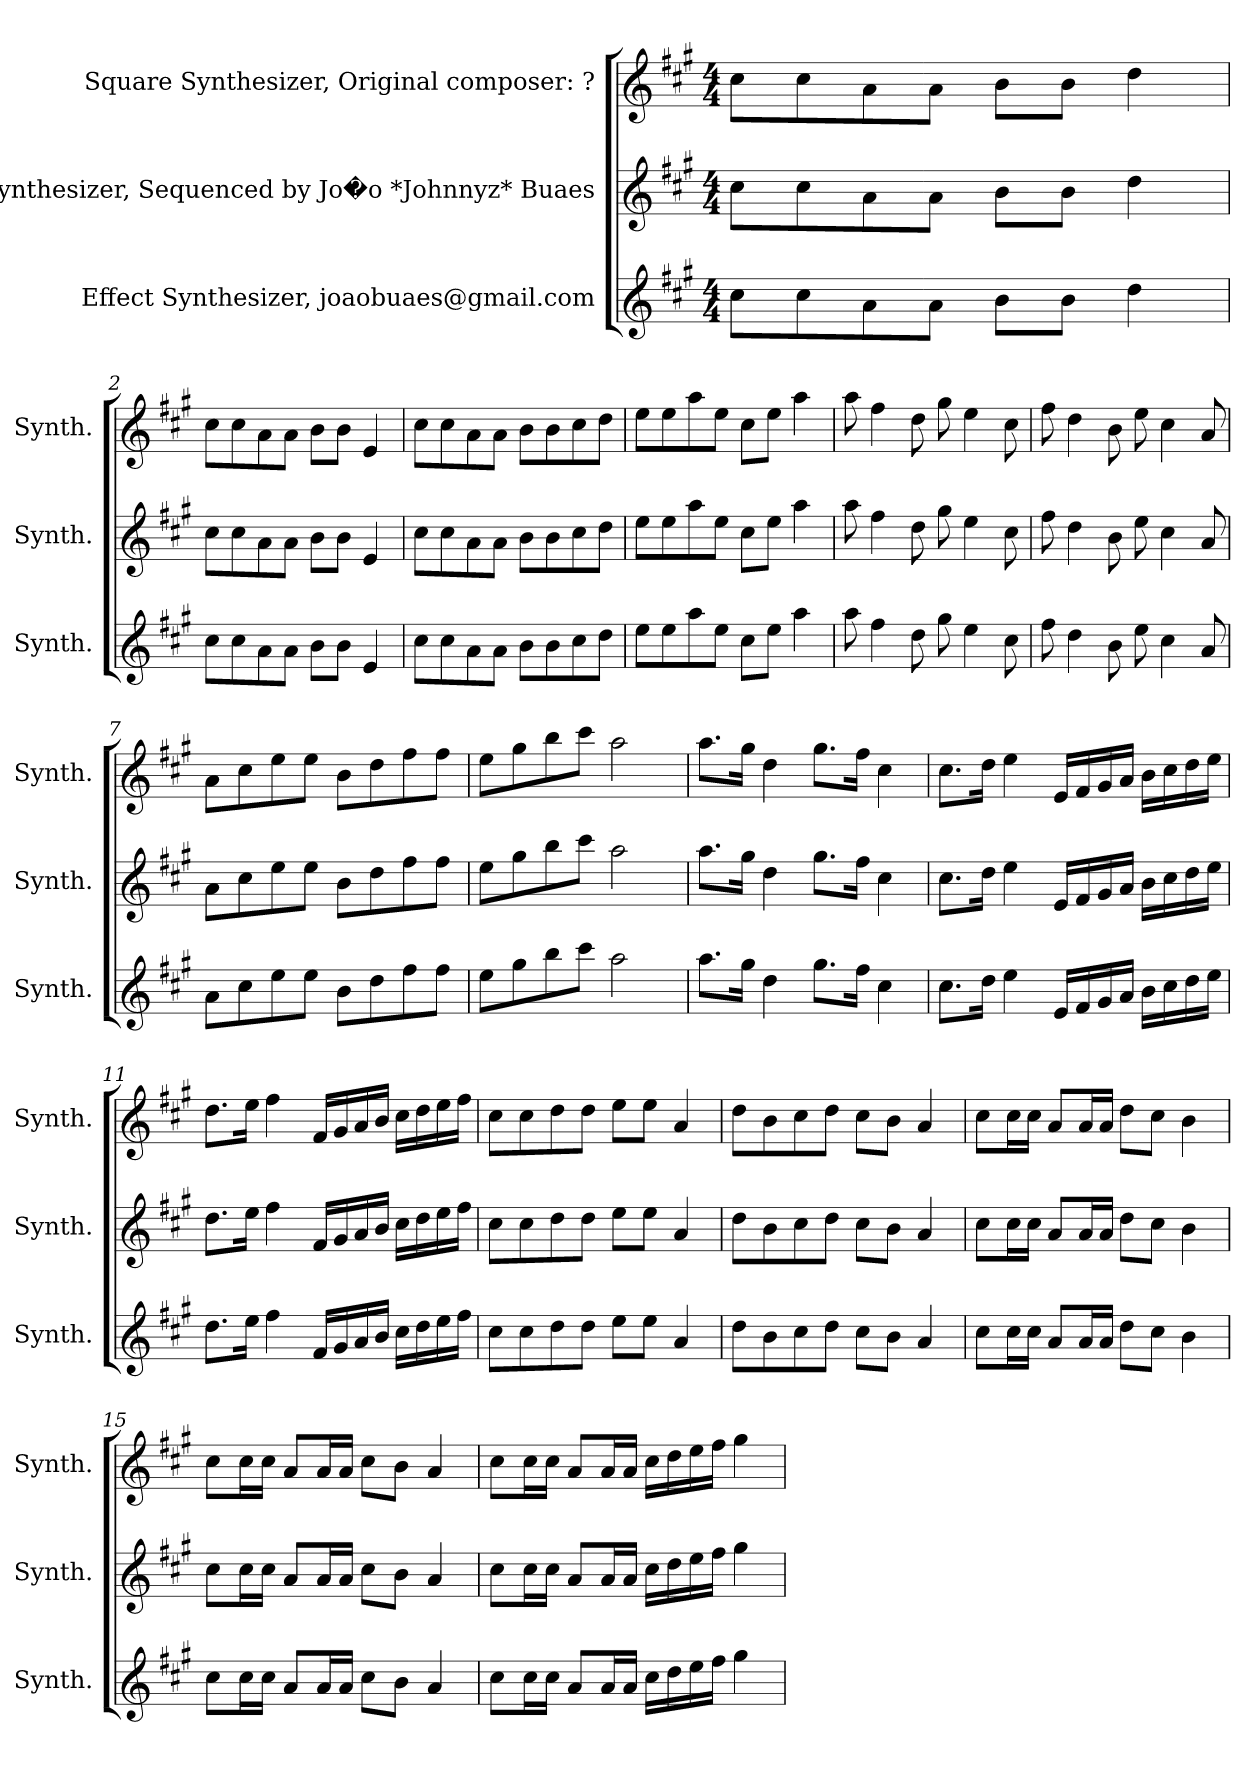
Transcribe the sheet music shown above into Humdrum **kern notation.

**kern	**kern	**kern
*part3	*part2	*part1
*staff3	*staff2	*staff1
*I"Effect Synthesizer, joaobuaes@gmail.com	*I"Square Synthesizer, Sequenced by Jo�o *Johnnyz* Buaes	*I"Square Synthesizer, Original composer: ?
*I'Synth.	*I'Synth.	*I'Synth.
*clefG2	*clefG2	*clefG2
*k[f#c#g#]	*k[f#c#g#]	*k[f#c#g#]
*M4/4	*M4/4	*M4/4
*MM130	*MM130	*MM130
=1	=1	=1
8cc#\L	8cc#\L	8cc#\L
8cc#\	8cc#\	8cc#\
8a\	8a\	8a\
8a\J	8a\J	8a\J
8b\L	8b\L	8b\L
8b\J	8b\J	8b\J
4dd\	4dd\	4dd\
=2	=2	=2
8cc#\L	8cc#\L	8cc#\L
8cc#\	8cc#\	8cc#\
8a\	8a\	8a\
8a\J	8a\J	8a\J
8b\L	8b\L	8b\L
8b\J	8b\J	8b\J
4e/	4e/	4e/
!!LO:LB:g=z
=3	=3	=3
8cc#\L	8cc#\L	8cc#\L
8cc#\	8cc#\	8cc#\
8a\	8a\	8a\
8a\J	8a\J	8a\J
8b\L	8b\L	8b\L
8b\	8b\	8b\
8cc#\	8cc#\	8cc#\
8dd\J	8dd\J	8dd\J
=4	=4	=4
8ee\L	8ee\L	8ee\L
8ee\	8ee\	8ee\
8aa\	8aa\	8aa\
8ee\J	8ee\J	8ee\J
8cc#\L	8cc#\L	8cc#\L
8ee\J	8ee\J	8ee\J
4aa\	4aa\	4aa\
=5	=5	=5
8aa\	8aa\	8aa\
4ff#\	4ff#\	4ff#\
8dd\	8dd\	8dd\
8gg#\	8gg#\	8gg#\
4ee\	4ee\	4ee\
8cc#\	8cc#\	8cc#\
=6	=6	=6
8ff#\	8ff#\	8ff#\
4dd\	4dd\	4dd\
8b\	8b\	8b\
8ee\	8ee\	8ee\
4cc#\	4cc#\	4cc#\
8a/	8a/	8a/
=7	=7	=7
8a\L	8a\L	8a\L
8cc#\	8cc#\	8cc#\
8ee\	8ee\	8ee\
8ee\J	8ee\J	8ee\J
8b\L	8b\L	8b\L
8dd\	8dd\	8dd\
8ff#\	8ff#\	8ff#\
8ff#\J	8ff#\J	8ff#\J
=8	=8	=8
8ee\L	8ee\L	8ee\L
8gg#\	8gg#\	8gg#\
8bb\	8bb\	8bb\
8ccc#\J	8ccc#\J	8ccc#\J
2aa\	2aa\	2aa\
!!LO:LB:g=z
=9	=9	=9
8.aa\L	8.aa\L	8.aa\L
16gg#\Jk	16gg#\Jk	16gg#\Jk
4dd\	4dd\	4dd\
8.gg#\L	8.gg#\L	8.gg#\L
16ff#\Jk	16ff#\Jk	16ff#\Jk
4cc#\	4cc#\	4cc#\
=10	=10	=10
8.cc#\L	8.cc#\L	8.cc#\L
16dd\Jk	16dd\Jk	16dd\Jk
4ee\	4ee\	4ee\
16e/LL	16e/LL	16e/LL
16f#/	16f#/	16f#/
16g#/	16g#/	16g#/
16a/JJ	16a/JJ	16a/JJ
16b\LL	16b\LL	16b\LL
16cc#\	16cc#\	16cc#\
16dd\	16dd\	16dd\
16ee\JJ	16ee\JJ	16ee\JJ
=11	=11	=11
8.dd\L	8.dd\L	8.dd\L
16ee\Jk	16ee\Jk	16ee\Jk
4ff#\	4ff#\	4ff#\
16f#/LL	16f#/LL	16f#/LL
16g#/	16g#/	16g#/
16a/	16a/	16a/
16b/JJ	16b/JJ	16b/JJ
16cc#\LL	16cc#\LL	16cc#\LL
16dd\	16dd\	16dd\
16ee\	16ee\	16ee\
16ff#\JJ	16ff#\JJ	16ff#\JJ
=12	=12	=12
8cc#\L	8cc#\L	8cc#\L
8cc#\	8cc#\	8cc#\
8dd\	8dd\	8dd\
8dd\J	8dd\J	8dd\J
8ee\L	8ee\L	8ee\L
8ee\J	8ee\J	8ee\J
4a/	4a/	4a/
!!LO:LB:g=z
=13	=13	=13
8dd\L	8dd\L	8dd\L
8b\	8b\	8b\
8cc#\	8cc#\	8cc#\
8dd\J	8dd\J	8dd\J
8cc#\L	8cc#\L	8cc#\L
8b\J	8b\J	8b\J
4a/	4a/	4a/
=14	=14	=14
8cc#\L	8cc#\L	8cc#\L
16cc#\L	16cc#\L	16cc#\L
16cc#\JJ	16cc#\JJ	16cc#\JJ
8a/L	8a/L	8a/L
16a/L	16a/L	16a/L
16a/JJ	16a/JJ	16a/JJ
8dd\L	8dd\L	8dd\L
8cc#\J	8cc#\J	8cc#\J
4b\	4b\	4b\
=15	=15	=15
8cc#\L	8cc#\L	8cc#\L
16cc#\L	16cc#\L	16cc#\L
16cc#\JJ	16cc#\JJ	16cc#\JJ
8a/L	8a/L	8a/L
16a/L	16a/L	16a/L
16a/JJ	16a/JJ	16a/JJ
8cc#\L	8cc#\L	8cc#\L
8b\J	8b\J	8b\J
4a/	4a/	4a/
=16	=16	=16
8cc#\L	8cc#\L	8cc#\L
16cc#\L	16cc#\L	16cc#\L
16cc#\JJ	16cc#\JJ	16cc#\JJ
8a/L	8a/L	8a/L
16a/L	16a/L	16a/L
16a/JJ	16a/JJ	16a/JJ
16cc#\LL	16cc#\LL	16cc#\LL
16dd\	16dd\	16dd\
16ee\	16ee\	16ee\
16ff#\JJ	16ff#\JJ	16ff#\JJ
4gg#\	4gg#\	4gg#\
=	=	=
*-	*-	*-
